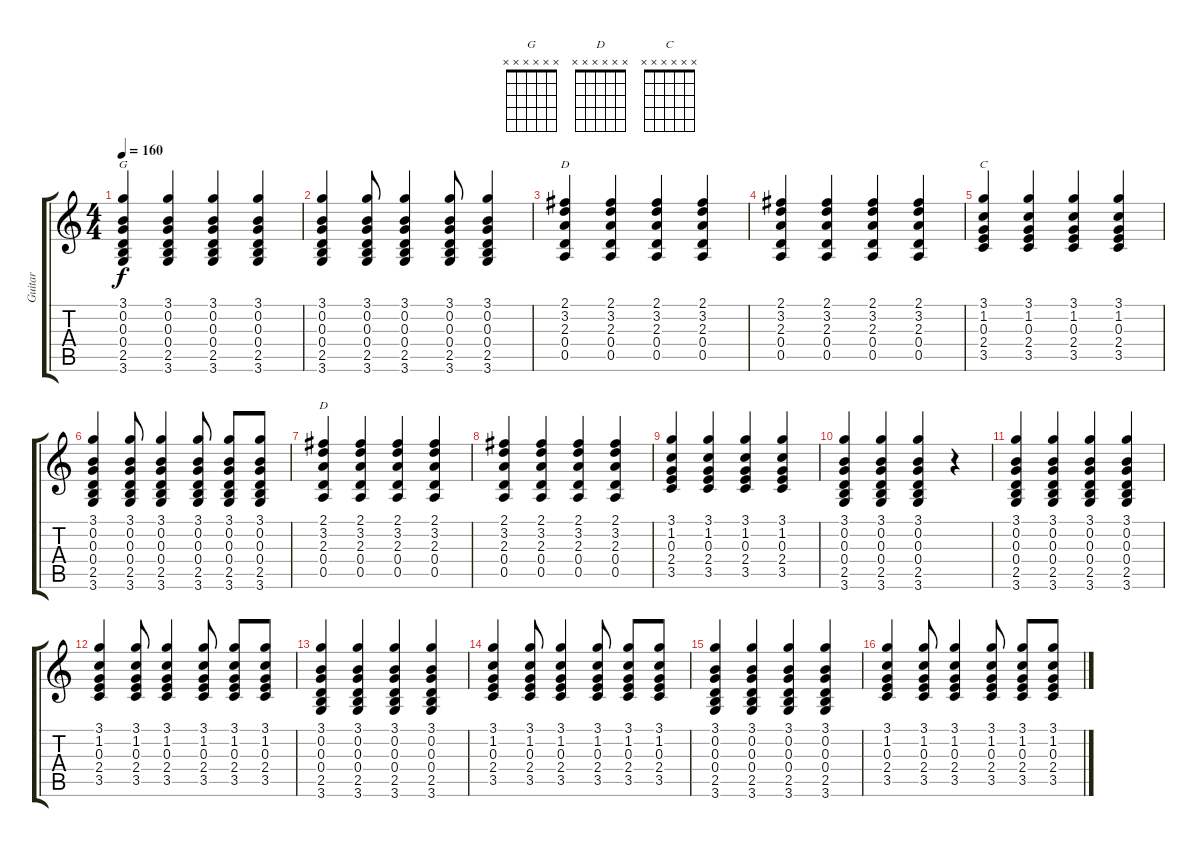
\track ("Guitar" "Guitar") {instrument electricguitarclean}
\staff {score tabs}
\tuning (E4 B3 G3 D3 A2 E2) {hide}
\chord ("G" x x x x x x)
\chord ("D" 2 3 2 0 0 x)
\chord ("C" x x x x x x)
\chord ("D" x x x x x x)
\ts (4 4)
\tempo 160
\clef g2
\ks c
(3.1 0.2 0.3 0.4 2.5 3.6).4{ch "G" dy f} (3.1 0.2 0.3 0.4 2.5 3.6).4 (3.1 0.2 0.3 0.4 2.5 3.6).4 (3.1 0.2 0.3 0.4 2.5 3.6).4 |
(3.1 0.2 0.3 0.4 2.5 3.6).4 (3.1 0.2 0.3 0.4 2.5 3.6).8 (3.1 0.2 0.3 0.4 2.5 3.6).4 (3.1 0.2 0.3 0.4 2.5 3.6).8 (3.1 0.2 0.3 0.4 2.5 3.6).4 |
(2.1 3.2 2.3 0.4 0.5).4{ch "D"} (2.1 3.2 2.3 0.4 0.5).4 (2.1 3.2 2.3 0.4 0.5).4 (2.1 3.2 2.3 0.4 0.5).4 |
(2.1 3.2 2.3 0.4 0.5).4 (2.1 3.2 2.3 0.4 0.5).4 (2.1 3.2 2.3 0.4 0.5).4 (2.1 3.2 2.3 0.4 0.5).4 |
(3.1 1.2 0.3 2.4 3.5).4{ch "C"} (3.1 1.2 0.3 2.4 3.5).4 (3.1 1.2 0.3 2.4 3.5).4 (3.1 1.2 0.3 2.4 3.5).4 |
(3.1 0.2 0.3 0.4 2.5 3.6).4 (3.1 0.2 0.3 0.4 2.5 3.6).8 (3.1 0.2 0.3 0.4 2.5 3.6).4 (3.1 0.2 0.3 0.4 2.5 3.6).8 (3.1 0.2 0.3 0.4 2.5 3.6).8 (3.1 0.2 0.3 0.4 2.5 3.6).8 |
(2.1 3.2 2.3 0.4 0.5).4{ch "D"} (2.1 3.2 2.3 0.4 0.5).4 (2.1 3.2 2.3 0.4 0.5).4 (2.1 3.2 2.3 0.4 0.5).4 |
(2.1 3.2 2.3 0.4 0.5).4 (2.1 3.2 2.3 0.4 0.5).4 (2.1 3.2 2.3 0.4 0.5).4 (2.1 3.2 2.3 0.4 0.5).4 |
(3.1 1.2 0.3 2.4 3.5).4 (3.1 1.2 0.3 2.4 3.5).4 (3.1 1.2 0.3 2.4 3.5).4 (3.1 1.2 0.3 2.4 3.5).4 |
(3.1 0.2 0.3 0.4 2.5 3.6).4 (3.1 0.2 0.3 0.4 2.5 3.6).4 (3.1 0.2 0.3 0.4 2.5 3.6).4 r.4 |
(3.1 0.2 0.3 0.4 2.5 3.6).4 (3.1 0.2 0.3 0.4 2.5 3.6).4 (3.1 0.2 0.3 0.4 2.5 3.6).4 (3.1 0.2 0.3 0.4 2.5 3.6).4 |
(3.1 1.2 0.3 2.4 3.5).4 (3.1 1.2 0.3 2.4 3.5).8 (3.1 1.2 0.3 2.4 3.5).4 (3.1 1.2 0.3 2.4 3.5).8 (3.1 1.2 0.3 2.4 3.5).8 (3.1 1.2 0.3 2.4 3.5).8 |
(3.1 0.2 0.3 0.4 2.5 3.6).4 (3.1 0.2 0.3 0.4 2.5 3.6).4 (3.1 0.2 0.3 0.4 2.5 3.6).4 (3.1 0.2 0.3 0.4 2.5 3.6).4 |
(3.1 1.2 0.3 2.4 3.5).4 (3.1 1.2 0.3 2.4 3.5).8 (3.1 1.2 0.3 2.4 3.5).4 (3.1 1.2 0.3 2.4 3.5).8 (3.1 1.2 0.3 2.4 3.5).8 (3.1 1.2 0.3 2.4 3.5).8 |
(3.1 0.2 0.3 0.4 2.5 3.6).4 (3.1 0.2 0.3 0.4 2.5 3.6).4 (3.1 0.2 0.3 0.4 2.5 3.6).4 (3.1 0.2 0.3 0.4 2.5 3.6).4 |
(3.1 1.2 0.3 2.4 3.5).4 (3.1 1.2 0.3 2.4 3.5).8 (3.1 1.2 0.3 2.4 3.5).4 (3.1 1.2 0.3 2.4 3.5).8 (3.1 1.2 0.3 2.4 3.5).8 (3.1 1.2 0.3 2.4 3.5).8
